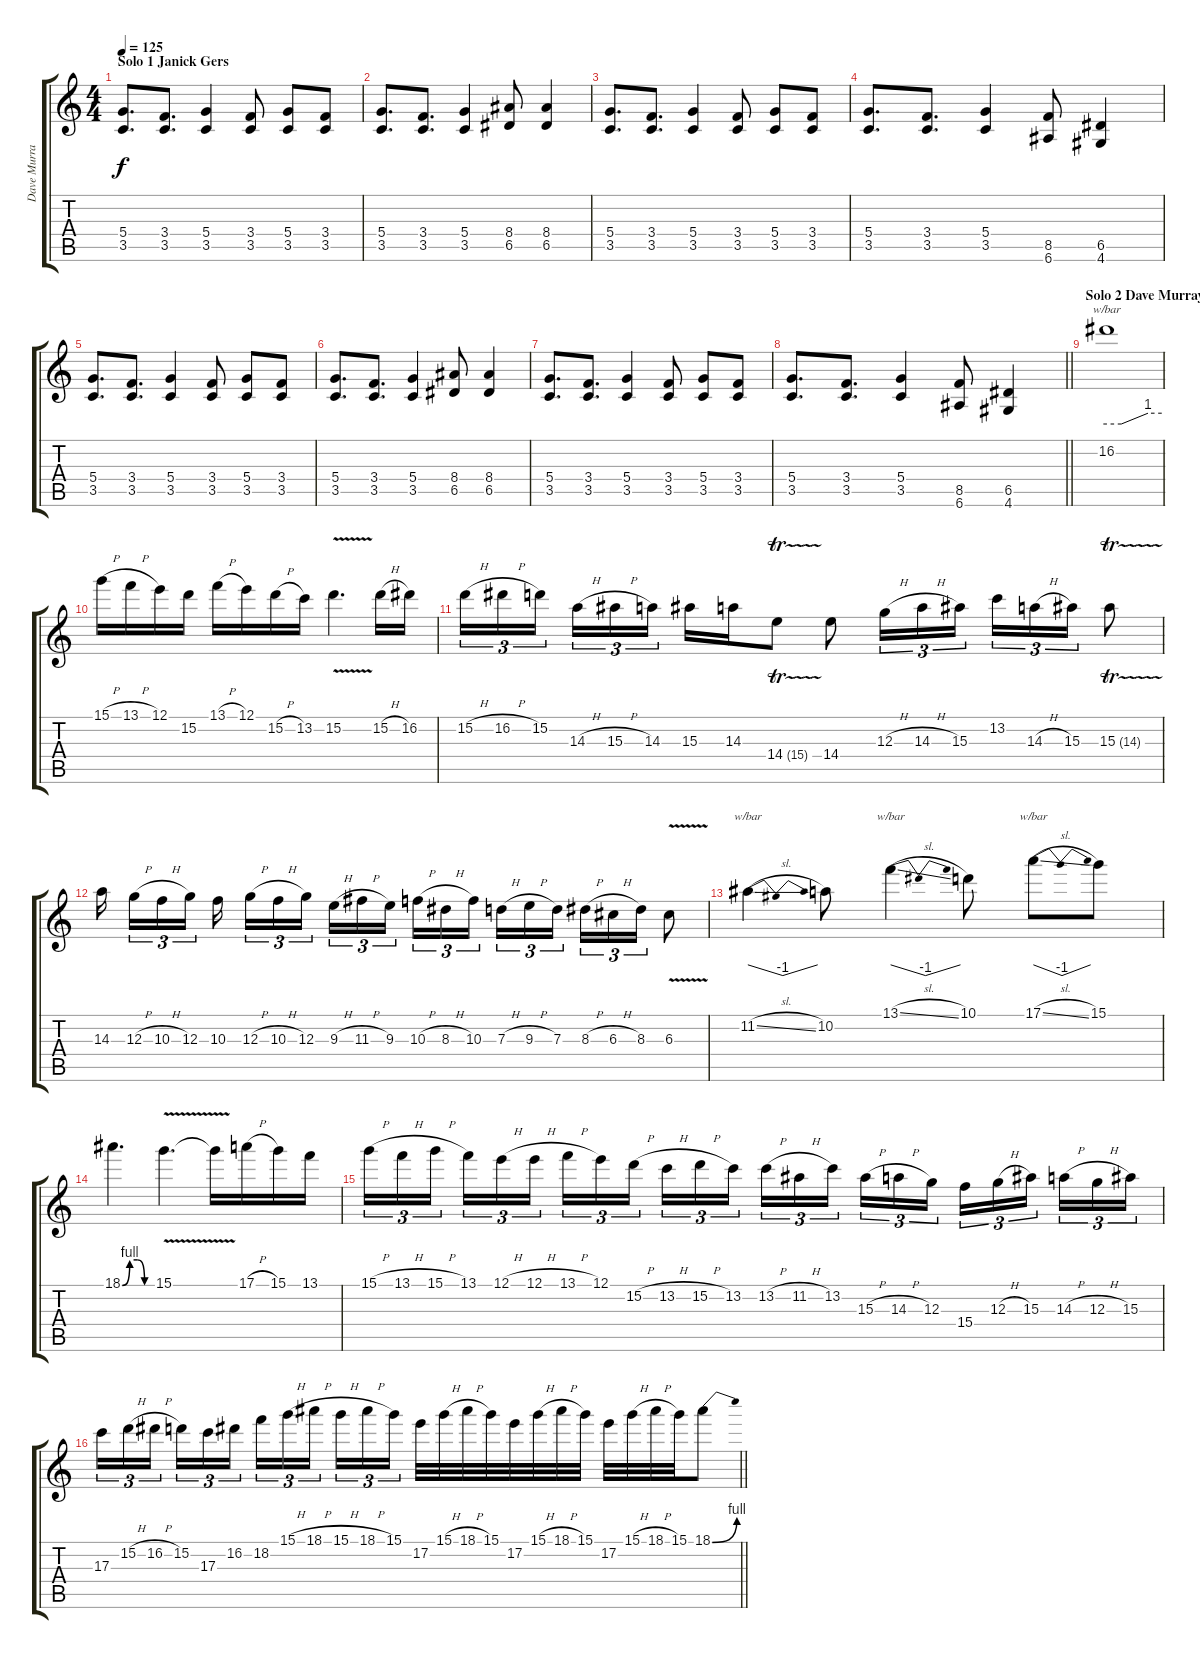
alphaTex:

\track ("Dave Murray" "Dave Murra") {instrument overdrivenguitar}
\staff {score tabs}
\tuning (E4 B3 G3 D3 A2 E2) {hide}
\ts (4 4)
\section ("" "Solo 1 Janick Gers")
\tempo 125
\clef g2
\ks c
(5.4 3.5).8{d dy f} (3.4 3.5).8{d} (5.4 3.5).4 (3.4 3.5).8 (5.4 3.5).8 (3.4 3.5).8 |
(5.4 3.5).8{d} (3.4 3.5).8{d} (5.4 3.5).4 (8.4 6.5).8 (8.4 6.5).4 |
(5.4 3.5).8{d} (3.4 3.5).8{d} (5.4 3.5).4 (3.4 3.5).8 (5.4 3.5).8 (3.4 3.5).8 |
(5.4 3.5).8{d} (3.4 3.5).8{d} (5.4 3.5).4 (8.5 6.6).8 (6.5 4.6).4 |
(5.4 3.5).8{d} (3.4 3.5).8{d} (5.4 3.5).4 (3.4 3.5).8 (5.4 3.5).8 (3.4 3.5).8 |
(5.4 3.5).8{d} (3.4 3.5).8{d} (5.4 3.5).4 (8.4 6.5).8 (8.4 6.5).4 |
(5.4 3.5).8{d} (3.4 3.5).8{d} (5.4 3.5).4 (3.4 3.5).8 (5.4 3.5).8 (3.4 3.5).8 |
\barLineRight lightlight
(5.4 3.5).8{d} (3.4 3.5).8{d} (5.4 3.5).4 (8.5 6.6).8 (6.5 4.6).4 |
\section ("" "Solo 2 Dave Murray")
16.2.1{tbe (custom default 0 0 16 0 45 4 60 4) volume 16} |
15.1{h}.16 13.1{h}.16 12.1.16 15.2.16 13.1{h}.16 12.1.16 15.2{h}.16 13.2.16 15.2{v}.4{d} 15.2{h}.16 16.2.16 |
15.2{h}.16{tu (3 2)} 16.2{h}.16{tu (3 2)} 15.2.16{tu (3 2) beam splitsecondary} 14.3{h}.16{tu (3 2)} 15.3{h}.16{tu (3 2)} 14.3.16{tu (3 2)} 15.3.16 14.3.16 14.4{tr (15 32)}.8 14.4.8 12.3{h}.16{tu (3 2)} 14.3{h}.16{tu (3 2)} 15.3.16{tu (3 2)} 13.2.16{tu (3 2)} 14.3{h}.16{tu (3 2)} 15.3.16{tu (3 2)} 15.3{tr (14 32)}.8 |
14.3.16{beam splitsecondary} 12.3{h}.16{tu (3 2)} 10.3{h}.16{tu (3 2)} 12.3.16{tu (3 2) beam splitsecondary} 10.3.16 12.3{h}.16{tu (3 2)} 10.3{h}.16{tu (3 2)} 12.3.16{tu (3 2) beam splitsecondary} 9.3{h}.16{tu (3 2)} 11.3{h}.16{tu (3 2)} 9.3.16{tu (3 2)} 10.3{h}.16{tu (3 2)} 8.3{h}.16{tu (3 2)} 10.3.16{tu (3 2) beam splitsecondary} 7.3{h}.16{tu (3 2)} 9.3{h}.16{tu (3 2)} 7.3.16{tu (3 2)} 8.3{h}.16{tu (3 2)} 6.3{h}.16{tu (3 2)} 8.3.16{tu (3 2)} 6.3{v}.8 |
11.2{sl}.4{tbe (dip default 0 0 30 -4 60 0)} 10.2.8 13.1{sl}.4{tbe (dip default 0 0 30 -4 60 0)} 10.1.8 17.1{sl}.8{tbe (dip default 0 0 30 -4 60 0)} 15.1.8 |
18.1{be (custom 0 0 15 4 30 4 45 0 60 0)}.4{d} 15.1{v}.4{d} 15.1{t}.16 17.1{h}.16 15.1.16 13.1.16 |
15.1{h}.16{tu (3 2)} 13.1{h}.16{tu (3 2)} 15.1{h}.16{tu (3 2) beam splitsecondary} 13.1.16{tu (3 2)} 12.1{h}.16{tu (3 2)} 12.1{h}.16{tu (3 2)} 13.1{h}.16{tu (3 2)} 12.1.16{tu (3 2)} 15.2{h}.16{tu (3 2) beam splitsecondary} 13.2{h}.16{tu (3 2)} 15.2{h}.16{tu (3 2)} 13.2.16{tu (3 2)} 13.2{h}.16{tu (3 2)} 11.2{h}.16{tu (3 2)} 13.2.16{tu (3 2) beam splitsecondary} 15.3{h}.16{tu (3 2)} 14.3{h}.16{tu (3 2)} 12.3.16{tu (3 2)} 15.4.16{tu (3 2)} 12.3{h}.16{tu (3 2)} 15.3.16{tu (3 2) beam splitsecondary} 14.3{h}.16{tu (3 2)} 12.3{h}.16{tu (3 2)} 15.3.16{tu (3 2)} |
\barLineRight lightlight
17.3.16{tu (3 2)} 15.2{h}.16{tu (3 2)} 16.2{h}.16{tu (3 2) beam splitsecondary} 15.2.16{tu (3 2)} 17.3.16{tu (3 2)} 16.2.16{tu (3 2)} 18.2.16{tu (3 2)} 15.1{h}.16{tu (3 2)} 18.1{h}.16{tu (3 2) beam splitsecondary} 15.1{h}.16{tu (3 2)} 18.1{h}.16{tu (3 2)} 15.1.16{tu (3 2)} 17.2.32 15.1{h}.32 18.1{h}.32 15.1.32 17.2.32 15.1{h}.32 18.1{h}.32 15.1.32 17.2.32 15.1{h}.32 18.1{h}.32 15.1.32 18.1{be (bend 0 0 60 4)}.8
